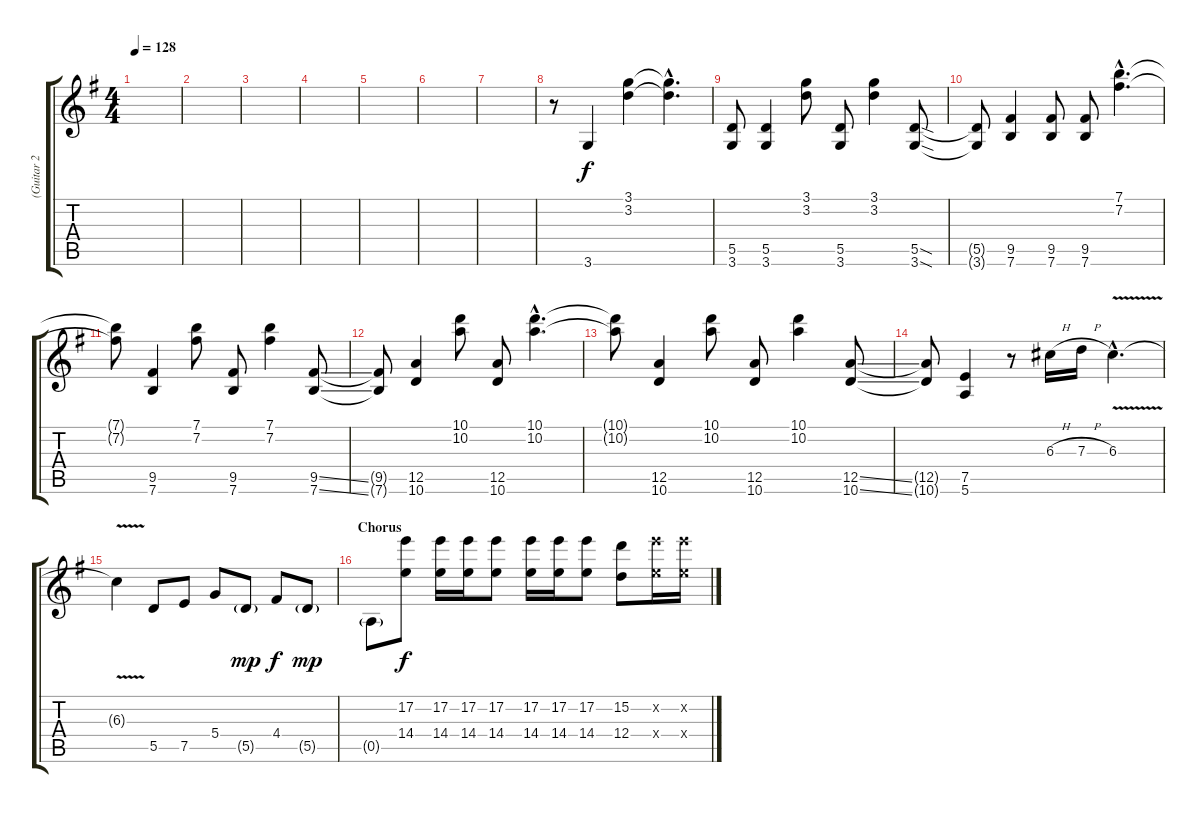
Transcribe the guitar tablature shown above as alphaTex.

\track ("(Guitar 2 Delay)" "(Guitar 2 ") {instrument electricguitarjazz}
\staff {score tabs}
\tuning (E4 B3 G3 D3 A2 E2) {hide}
\ts (4 4)
\tempo 128
\clef g2
\ks g
|
|
|
|
|
|
|
r.8 3.6.4 (3.1 3.2).4 (3.1{hac t} 3.2{hac t}).4{d} |
(5.5 3.6).8 (5.5 3.6).4 (3.1 3.2).8 (5.5 3.6).8 (3.1 3.2).4 (5.5{sod} 3.6{sod}).8 |
(5.5{t} 3.6{t}).8 (9.5 7.6).4 (9.5 7.6).8 (9.5 7.6).8 (7.1{hac} 7.2{hac}).4{d} |
(7.1{t} 7.2{t}).8 (9.5 7.6).4 (7.1 7.2).8 (9.5 7.6).8 (7.1 7.2).4 (9.5{ss} 7.6{ss}).8 |
(9.5{t} 7.6{t}).8 (12.5 10.6).4 (10.1 10.2).8 (12.5 10.6).8 (10.1{hac} 10.2{hac}).4{d} |
(10.1{t} 10.2{t}).8 (12.5 10.6).4 (10.1 10.2).8 (12.5 10.6).8 (10.1 10.2).4 (12.5{ss} 10.6{ss}).8 |
(12.5{t} 10.6{t}).8 (7.5 5.6).4 r.8 6.3{h}.16 7.3{h}.16 6.3{v hac}.4{d} |
6.3{t}.4 5.5.8 7.5.8 5.4.8 5.5{g}.8{dy mp} 4.4.8{dy f} 5.5{g}.8{dy mp} |
\section ("" "Chorus")
0.5{g}.8 (17.2 14.4).8{dy f} (17.2 14.4).16 (17.2 14.4).16 (17.2 14.4).8 (17.2 14.4).16 (17.2 14.4).16 (17.2 14.4).8 (15.2 12.4).8 (17.2{x} 14.4{x}).16 (17.2{x} 14.4{x}).16
